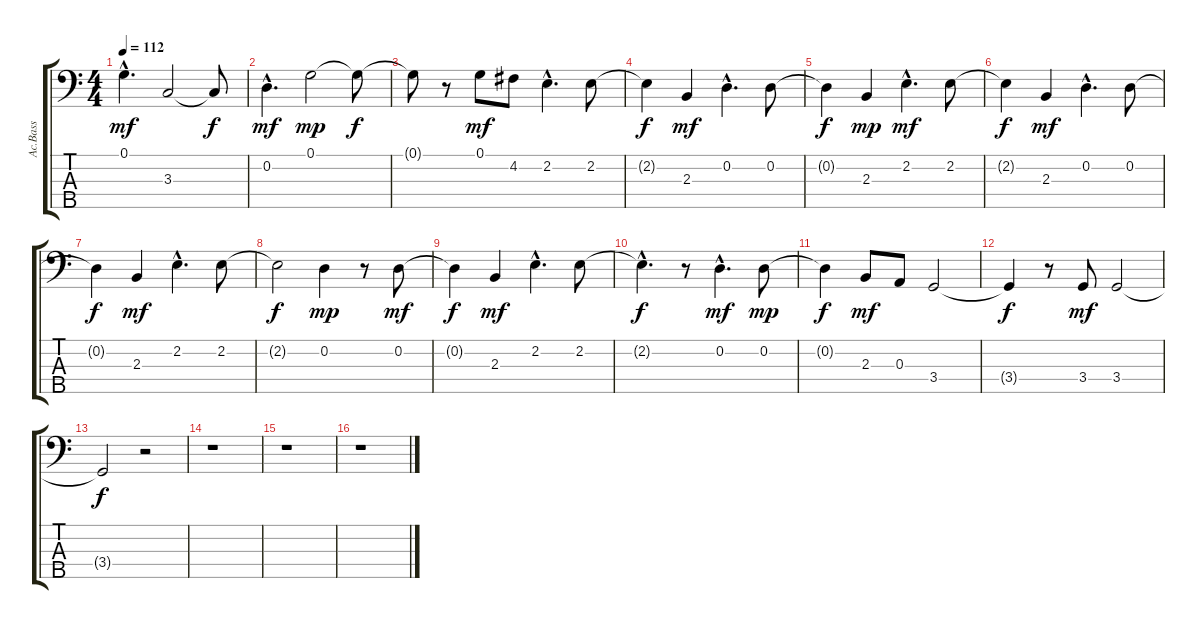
\track ("Ac.Bass" "Ac.Bass") {instrument acousticbass}
\staff {score tabs}
\tuning (G2 D2 A1 E1 B0) {hide}
\ts (4 4)
\tempo 112
\clef f4
\ks c
0.1{hac}.4{d dy mf} 3.3.2 3.3{t}.8{dy f} |
0.2{hac}.4{d dy mf} 0.1.2{dy mp} 0.1{t}.8{dy f} |
0.1{t}.8 r.8 0.1.8{dy mf} 4.2.8 2.2{hac}.4{d} 2.2.8 |
2.2{t}.4{dy f} 2.3.4{dy mf} 0.2{hac}.4{d} 0.2.8 |
0.2{t}.4{dy f} 2.3.4{dy mp} 2.2{hac}.4{d dy mf} 2.2.8 |
2.2{t}.4{dy f} 2.3.4{dy mf} 0.2{hac}.4{d} 0.2.8 |
0.2{t}.4{dy f} 2.3.4{dy mf} 2.2{hac}.4{d} 2.2.8 |
2.2{t}.2{dy f} 0.2.4{dy mp} r.8 0.2.8{dy mf} |
0.2{t}.4{dy f} 2.3.4{dy mf} 2.2{hac}.4{d} 2.2.8 |
2.2{hac t}.4{d dy f} r.8 0.2{hac}.4{d dy mf} 0.2.8{dy mp} |
0.2{t}.4{dy f} 2.3.8{dy mf} 0.3.8 3.4.2 |
3.4{t}.4{dy f} r.8 3.4.8{dy mf} 3.4.2 |
3.4{t}.2{dy f} r.2 |
r.1 |
r.1 |
r.1
